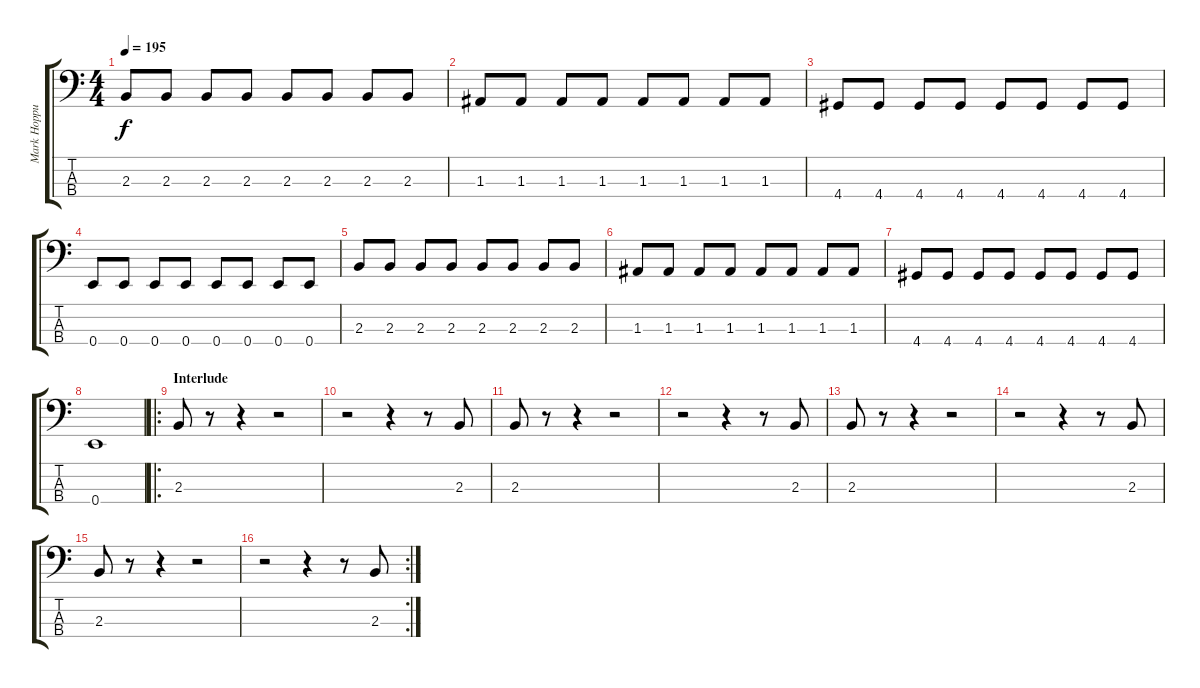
\track ("Mark Hoppus (Bass)" "Mark Hoppu") {instrument electricbasspick}
\staff {score tabs}
\tuning (G2 D2 A1 E1) {hide}
\ts (4 4)
\tempo 195
\clef f4
\ks c
2.3.8{dy f} 2.3.8 2.3.8 2.3.8 2.3.8 2.3.8 2.3.8 2.3.8 |
1.3.8 1.3.8 1.3.8 1.3.8 1.3.8 1.3.8 1.3.8 1.3.8 |
4.4.8 4.4.8 4.4.8 4.4.8 4.4.8 4.4.8 4.4.8 4.4.8 |
0.4.8 0.4.8 0.4.8 0.4.8 0.4.8 0.4.8 0.4.8 0.4.8 |
2.3.8 2.3.8 2.3.8 2.3.8 2.3.8 2.3.8 2.3.8 2.3.8 |
1.3.8 1.3.8 1.3.8 1.3.8 1.3.8 1.3.8 1.3.8 1.3.8 |
4.4.8 4.4.8 4.4.8 4.4.8 4.4.8 4.4.8 4.4.8 4.4.8 |
0.4.1 |
\ro
\section ("" "Interlude")
2.3.8 r.8 r.4 r.2 |
r.2 r.4 r.8 2.3.8 |
2.3.8 r.8 r.4 r.2 |
r.2 r.4 r.8 2.3.8 |
2.3.8 r.8 r.4 r.2 |
r.2 r.4 r.8 2.3.8 |
2.3.8 r.8 r.4 r.2 |
\rc 2
r.2 r.4 r.8 2.3.8
